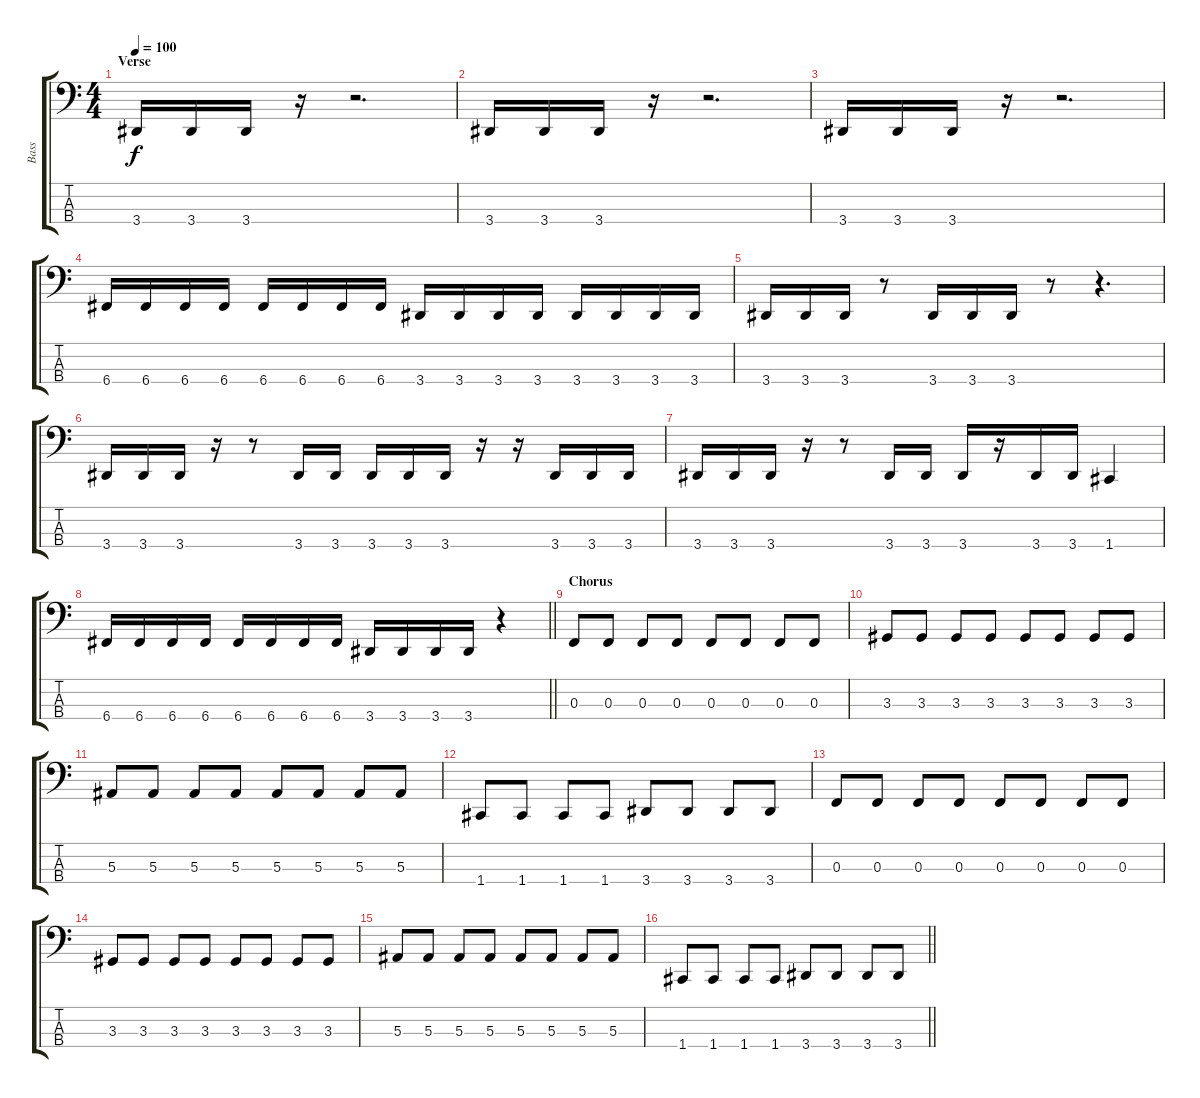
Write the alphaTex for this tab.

\track ("Bass" "Bass") {instrument electricbassfinger}
\staff {score tabs}
\tuning (Eb2 Bb1 F1 C1) {hide}
\ts (4 4)
\section ("" "Verse")
\tempo 100
\clef f4
\ks c
3.4.16{dy f} 3.4.16 3.4.16 r.16 r.2{d} |
3.4.16 3.4.16 3.4.16 r.16 r.2{d} |
3.4.16 3.4.16 3.4.16 r.16 r.2{d} |
6.4.16 6.4.16 6.4.16 6.4.16 6.4.16 6.4.16 6.4.16 6.4.16 3.4.16 3.4.16 3.4.16 3.4.16 3.4.16 3.4.16 3.4.16 3.4.16 |
3.4.16 3.4.16 3.4.16 r.8 3.4.16 3.4.16 3.4.16 r.8 r.4{d} |
3.4.16 3.4.16 3.4.16 r.16 r.8 3.4.16 3.4.16 3.4.16 3.4.16 3.4.16 r.16 r.16 3.4.16 3.4.16 3.4.16 |
3.4.16 3.4.16 3.4.16 r.16 r.8 3.4.16 3.4.16 3.4.16 r.16 3.4.16 3.4.16 1.4.4 |
\barLineRight lightlight
6.4.16 6.4.16 6.4.16 6.4.16 6.4.16 6.4.16 6.4.16 6.4.16 3.4.16 3.4.16 3.4.16 3.4.16 r.4 |
\section ("" "Chorus")
0.3.8 0.3.8 0.3.8 0.3.8 0.3.8 0.3.8 0.3.8 0.3.8 |
3.3.8 3.3.8 3.3.8 3.3.8 3.3.8 3.3.8 3.3.8 3.3.8 |
5.3.8 5.3.8 5.3.8 5.3.8 5.3.8 5.3.8 5.3.8 5.3.8 |
1.4.8 1.4.8 1.4.8 1.4.8 3.4.8 3.4.8 3.4.8 3.4.8 |
0.3.8 0.3.8 0.3.8 0.3.8 0.3.8 0.3.8 0.3.8 0.3.8 |
3.3.8 3.3.8 3.3.8 3.3.8 3.3.8 3.3.8 3.3.8 3.3.8 |
5.3.8 5.3.8 5.3.8 5.3.8 5.3.8 5.3.8 5.3.8 5.3.8 |
\barLineRight lightlight
1.4.8 1.4.8 1.4.8 1.4.8 3.4.8 3.4.8 3.4.8 3.4.8
